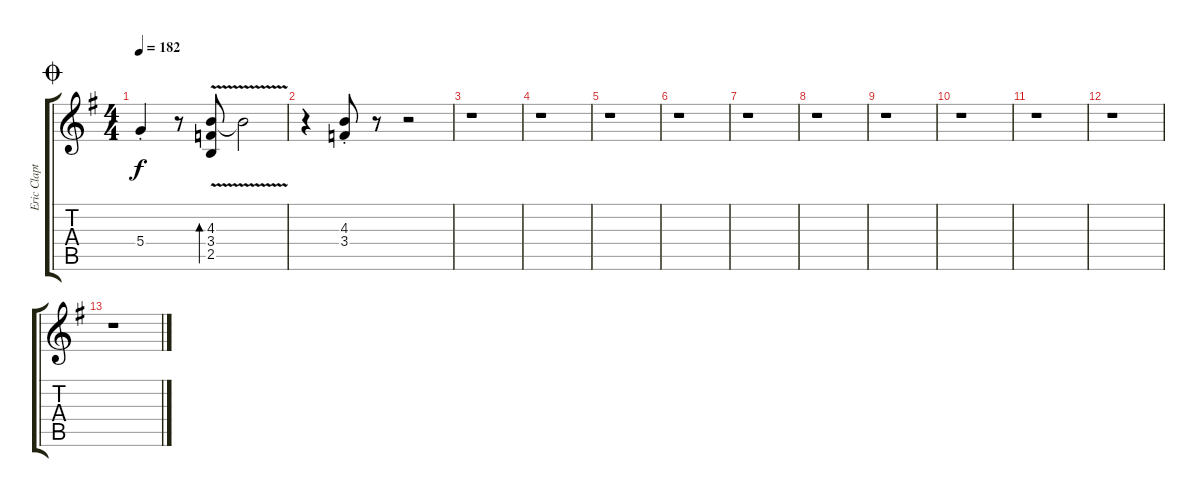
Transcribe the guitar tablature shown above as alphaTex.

\track ("Eric Clapton - Electric Guitar" "Eric Clapt") {instrument overdrivenguitar}
\staff {score tabs}
\tuning (E4 B3 G3 D3 A2 E2) {hide}
\ts (4 4)
\jump coda
\tempo 182
\clef g2
\ks g
5.4{st}.4{dy f} r.8 (4.3{v} 3.4{v} 2.5{v}).8{bd 30} 4.3{v t}.2 |
r.4 (4.3{st} 3.4{st}).8 r.8 r.2 |
r.1 |
r.1 |
r.1 |
r.1 |
r.1 |
r.1 |
r.1 |
r.1 |
r.1 |
r.1 |
r.1
